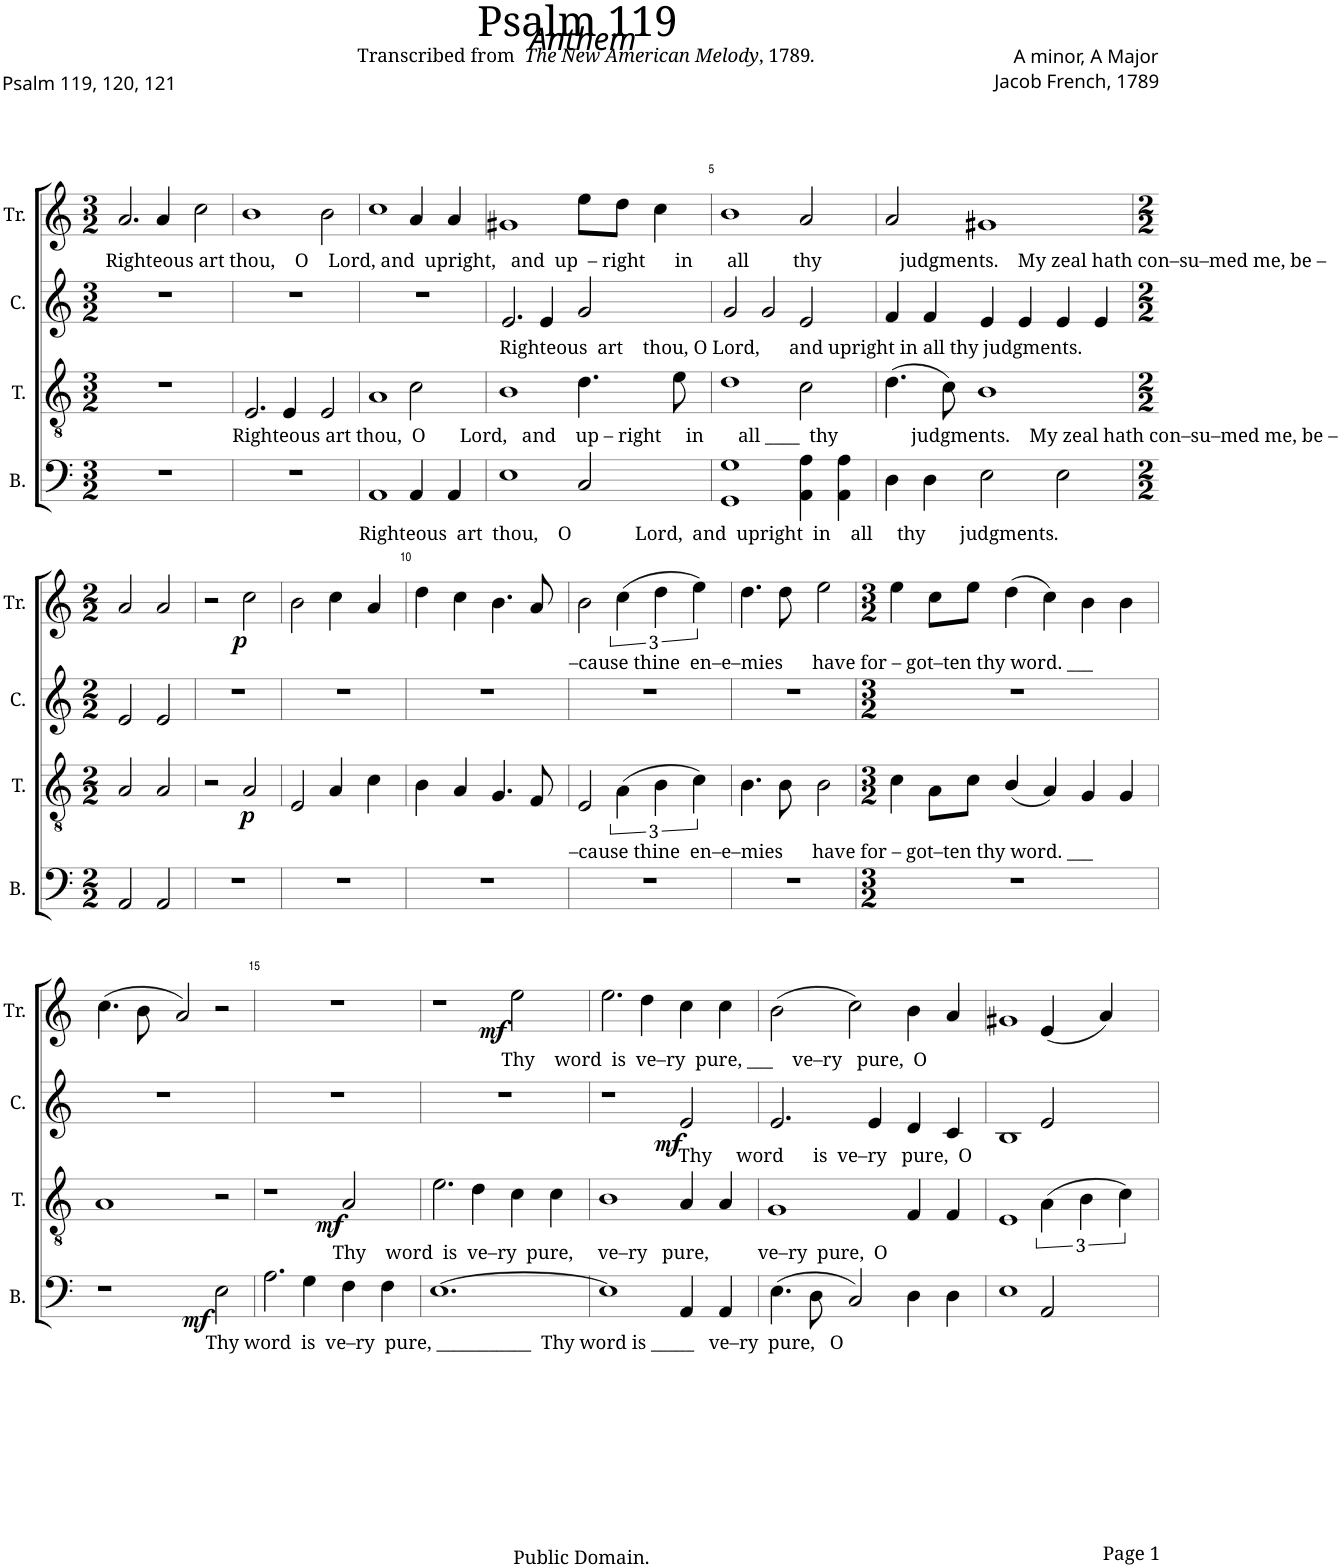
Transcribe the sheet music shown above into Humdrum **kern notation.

**kern	**dynam	**kern	**dynam	**kern	**dynam	**kern	**dynam
*part4	*part4	*part3	*part3	*part2	*part2	*part1	*part1
*staff4	*staff4	*staff3	*staff3	*staff2	*staff2	*staff1	*staff1
*I"B.	*	*I"T.	*	*I"C.	*	*I"Tr.	*
*I'B.	*	*I'T.	*	*I'C.	*	*I'Tr.	*
*clefF4	*	*clefGv2	*	*clefG2	*	*clefG2	*
*k[]	*	*k[]	*	*k[]	*	*k[]	*
*M3/2	*	*M3/2	*	*M3/2	*	*M3/2	*
=1	=1	=1	=1	=1	=1	=1	=1
!	!	!	!	!	!	!LO:TX:b:t=Righteous art thou,    O    Lord, and  upright,   and  up  – right      in       all         thy                judgments.    My zeal hath con–su–med me, be –	!
1.r	.	1.r	.	1.r	.	2.a/	.
.	.	.	.	.	.	4a/	.
.	.	.	.	.	.	2cc\	.
=2	=2	=2	=2	=2	=2	=2	=2
!	!	!LO:TX:b:t=Righteous art thou,  O       Lord,   and    up – right     in       all ____  thy               judgments.    My zeal hath con–su–med me, be –	!	!	!	!	!
1.r	.	2.E/	.	1.r	.	1b	.
.	.	4E/	.	.	.	.	.
.	.	2E/	.	.	.	2b\	.
=3	=3	=3	=3	=3	=3	=3	=3
!LO:TX:b:t=Righteous  art  thou,    O             Lord,  and  upright  in    all     thy       judgments.	!	!	!	!	!	!	!
1AA	.	1A	.	1.r	.	1cc	.
4AA/	.	2c\	.	.	.	4a/	.
4AA/	.	.	.	.	.	4a/	.
=4	=4	=4	=4	=4	=4	=4	=4
!	!	!	!	!LO:TX:b:t=Righteous  art    thou, O Lord,      and upright in all thy judgments.	!	!	!
1E	.	1B	.	2.e/	.	1g#X	.
.	.	.	.	4e/	.	.	.
2C/	.	4.d\	.	2g/	.	8ee\L	.
.	.	.	.	.	.	8dd\J	.
.	.	.	.	.	.	4cc\	.
.	.	8e\	.	.	.	.	.
=5	=5	=5	=5	=5	=5	=5	=5
1GG 1G	.	1d	.	2g/	.	1b	.
.	.	.	.	2g/	.	.	.
4AA\ 4A\	.	2c\	.	2e/	.	2a/	.
4AA\ 4A\	.	.	.	.	.	.	.
=6	=6	=6	=6	=6	=6	=6	=6
4D\	.	(4.d\	.	4f/	.	2a/	.
4D\	.	.	.	4f/	.	.	.
.	.	8c\)	.	.	.	.	.
2E\	.	1B	.	4e/	.	1g#X	.
.	.	.	.	4e/	.	.	.
2E\	.	.	.	4e/	.	.	.
.	.	.	.	4e/	.	.	.
!!LO:LB:g=z
=7	=7	=7	=7	=7	=7	=7	=7
*M2/2	*	*M2/2	*	*M2/2	*	*M2/2	*
2AA/	.	2A/	.	2e/	.	2a/	.
2AA/	.	2A/	.	2e/	.	2a/	.
=8	=8	=8	=8	=8	=8	=8	=8
1r	.	2r	.	1r	.	2r	.
!	!	!	!LO:DY:b	!	!	!	!LO:DY:b
.	.	2A/	p	.	.	2cc\	p
=9	=9	=9	=9	=9	=9	=9	=9
1r	.	2E/	.	1r	.	2b\	.
.	.	4A/	.	.	.	4cc\	.
.	.	4c\	.	.	.	4a/	.
=10	=10	=10	=10	=10	=10	=10	=10
1r	.	4B\	.	1r	.	4dd\	.
.	.	4A/	.	.	.	4cc\	.
.	.	4.G/	.	.	.	4.b\	.
.	.	8F/	.	.	.	8a/	.
=11	=11	=11	=11	=11	=11	=11	=11
!	!	!	!	!	!	!LO:TX:b:t=–cause thine  en–e–mies      have for – got–ten thy word. ___	!
!	!	!LO:TX:b:t=–cause thine  en–e–mies      have for – got–ten thy word. ___	!	!	!	!	!
1r	.	2E/	.	1r	.	2b\	.
.	.	(6A\	.	.	.	(6cc\	.
.	.	6B\	.	.	.	6dd\	.
.	.	6c\)	.	.	.	6ee\)	.
=12	=12	=12	=12	=12	=12	=12	=12
1r	.	4.B\	.	1r	.	4.dd\	.
.	.	8B\	.	.	.	8dd\	.
.	.	2B\	.	.	.	2ee\	.
=13	=13	=13	=13	=13	=13	=13	=13
*M3/2	*	*M3/2	*	*M3/2	*	*M3/2	*
1.r	.	4c\	.	1.r	.	4ee\	.
.	.	8A\L	.	.	.	8cc\L	.
.	.	8c\J	.	.	.	8ee\J	.
.	.	(4B/	.	.	.	(4dd\	.
.	.	4A/)	.	.	.	4cc\)	.
.	.	4G/	.	.	.	4b\	.
.	.	4G/	.	.	.	4b\	.
!!LO:LB:g=z
=14	=14	=14	=14	=14	=14	=14	=14
1r	.	1A	.	1.r	.	(4.cc\	.
.	.	.	.	.	.	8b\	.
.	.	.	.	.	.	2a/)	.
!LO:TX:b:t=Thy word  is  ve–ry  pure, ___________  Thy word is _____   ve–ry  pure,   O	!	!	!	!	!	!	!
!	!LO:DY:b	!	!	!	!	!	!
2E\	mf	2r	.	.	.	2r	.
=15	=15	=15	=15	=15	=15	=15	=15
2.A\	.	1r	.	1.r	.	1.r	.
4G\	.	.	.	.	.	.	.
!	!	!LO:TX:b:t=Thy    word  is  ve–ry  pure,     ve–ry   pure,          ve–ry  pure,  O	!	!	!	!	!
!	!	!	!LO:DY:b	!	!	!	!
4F\	.	2A/	mf	.	.	.	.
4F\	.	.	.	.	.	.	.
=16	=16	=16	=16	=16	=16	=16	=16
[1.E	.	2.e\	.	1.r	.	1r	.
.	.	4d\	.	.	.	.	.
!	!	!	!	!	!	!LO:TX:b:t=Thy    word  is  ve–ry  pure, ___    ve–ry   pure,  O	!
!	!	!	!	!	!	!	!LO:DY:b
.	.	4c\	.	.	.	2ee\	mf
.	.	4c\	.	.	.	.	.
=17	=17	=17	=17	=17	=17	=17	=17
1E]	.	1B	.	1r	.	2.ee\	.
.	.	.	.	.	.	4dd\	.
!	!	!	!	!LO:TX:b:t=Thy     word      is  ve–ry   pure,  O	!	!	!
!	!	!	!	!	!LO:DY:b	!	!
4AA/	.	4A/	.	2e/	mf	4cc\	.
4AA/	.	4A/	.	.	.	4cc\	.
=18	=18	=18	=18	=18	=18	=18	=18
(4.E\	.	1G	.	2.e/	.	(2b\	.
8D\	.	.	.	.	.	.	.
2C/)	.	.	.	.	.	2cc\)	.
.	.	.	.	4e/	.	.	.
4D\	.	4F/	.	4d/	.	4b\	.
4D\	.	4F/	.	4c/	.	4a/	.
=19	=19	=19	=19	=19	=19	=19	=19
1E	.	1E	.	1B	.	1g#X	.
2AA/	.	(6A\	.	2e/	.	(4e/	.
.	.	6B\	.	.	.	.	.
.	.	.	.	.	.	4a/)	.
.	.	6c\)	.	.	.	.	.
=	=	=	=	=	=	=	=
*-	*-	*-	*-	*-	*-	*-	*-
